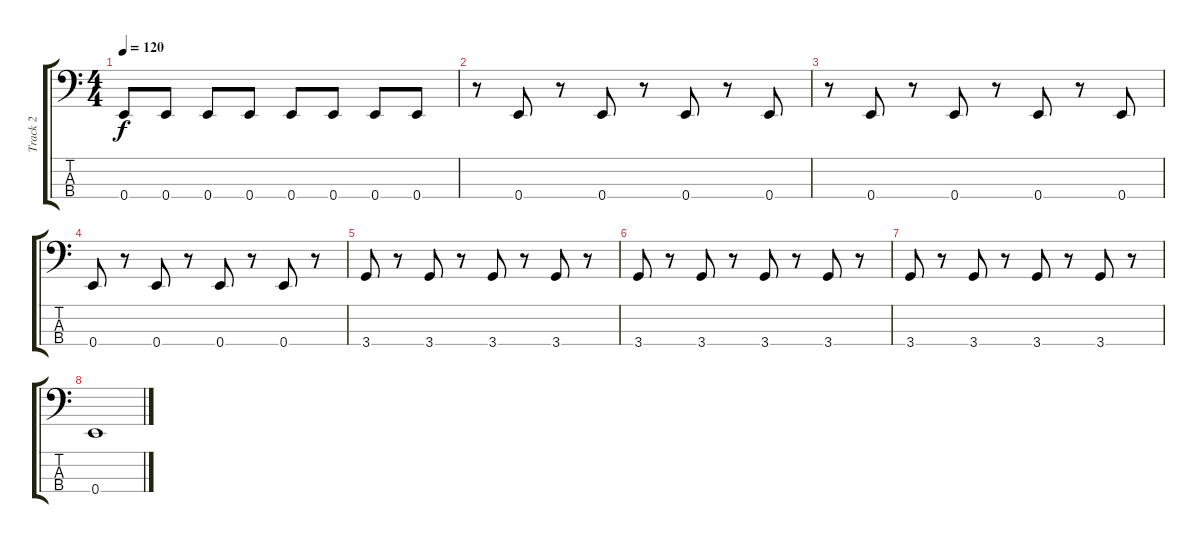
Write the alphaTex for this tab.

\track ("Track 2" "Track 2") {instrument electricbassfinger}
\staff {score tabs}
\tuning (G2 D2 A1 E1) {hide}
\ts (4 4)
\tempo 120
\clef f4
\ks c
0.4.8{dy f} 0.4.8 0.4.8 0.4.8 0.4.8 0.4.8 0.4.8 0.4.8 |
r.8 0.4.8 r.8 0.4.8 r.8 0.4.8 r.8 0.4.8 |
r.8 0.4.8 r.8 0.4.8 r.8 0.4.8 r.8 0.4.8 |
0.4.8 r.8 0.4.8 r.8 0.4.8 r.8 0.4.8 r.8 |
3.4.8 r.8 3.4.8 r.8 3.4.8 r.8 3.4.8 r.8 |
3.4.8 r.8 3.4.8 r.8 3.4.8 r.8 3.4.8 r.8 |
3.4.8 r.8 3.4.8 r.8 3.4.8 r.8 3.4.8 r.8 |
0.4.1
